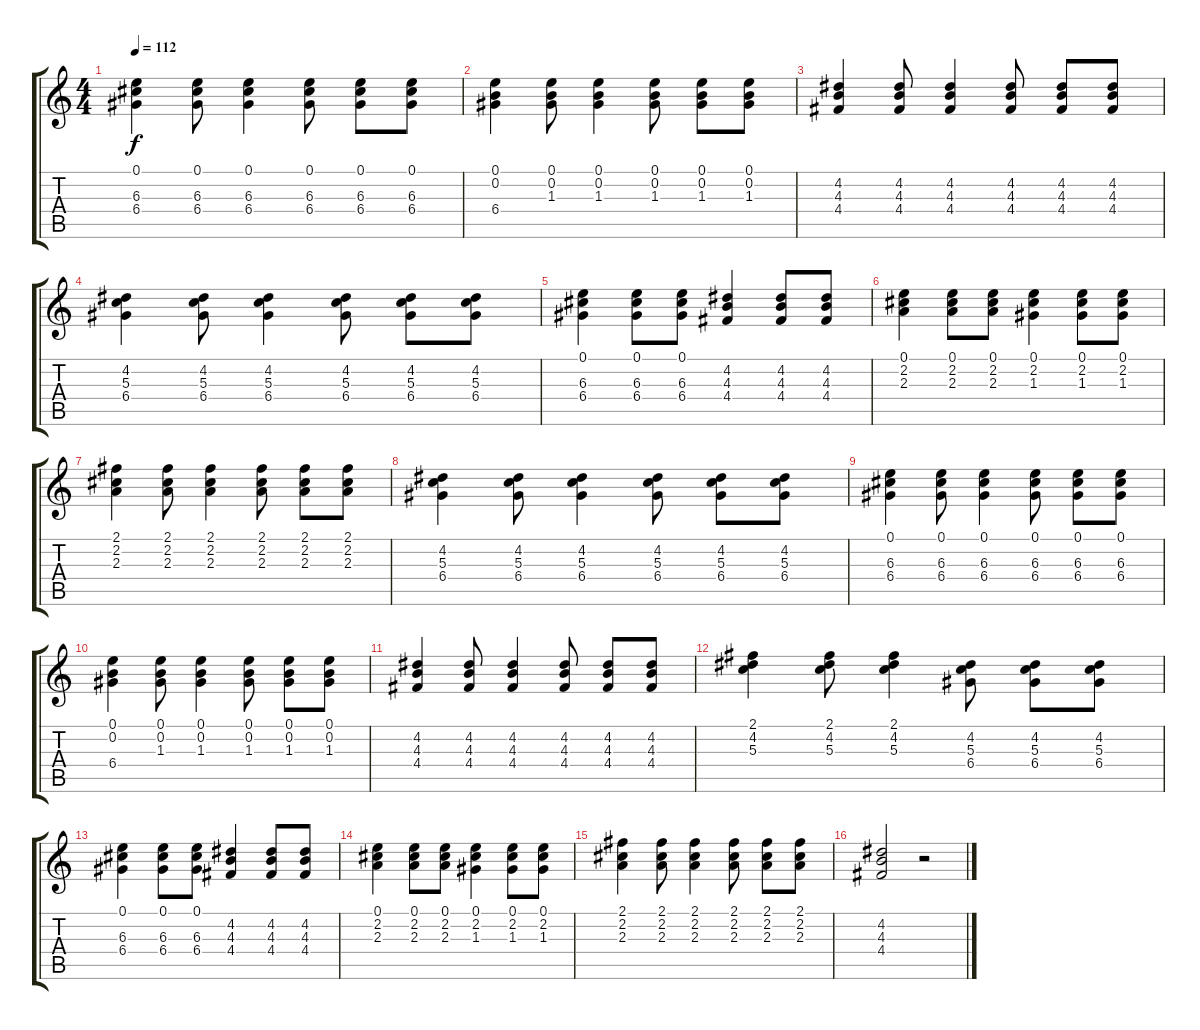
\track "" {instrument acousticguitarsteel}
\staff {score tabs}
\tuning (E4 B3 G3 D3 A2 E2) {hide}
\ts (4 4)
\tempo 112
\clef g2
\ks c
(0.1 6.3 6.4).4{dy f} (0.1 6.3 6.4).8 (0.1 6.3 6.4).4 (0.1 6.3 6.4).8 (0.1 6.3 6.4).8 (0.1 6.3 6.4).8 |
(0.1 0.2 6.4).4 (0.1 0.2 1.3).8 (0.1 0.2 1.3).4 (0.1 0.2 1.3).8 (0.1 0.2 1.3).8 (0.1 0.2 1.3).8 |
(4.2 4.3 4.4).4 (4.2 4.3 4.4).8 (4.2 4.3 4.4).4 (4.2 4.3 4.4).8 (4.2 4.3 4.4).8 (4.2 4.3 4.4).8 |
(4.2 5.3 6.4).4 (4.2 5.3 6.4).8 (4.2 5.3 6.4).4 (4.2 5.3 6.4).8 (4.2 5.3 6.4).8 (4.2 5.3 6.4).8 |
(0.1 6.3 6.4).4 (0.1 6.3 6.4).8 (0.1 6.3 6.4).8 (4.2 4.3 4.4).4 (4.2 4.3 4.4).8 (4.2 4.3 4.4).8 |
(0.1 2.2 2.3).4 (0.1 2.2 2.3).8 (0.1 2.2 2.3).8 (0.1 2.2 1.3).4 (0.1 2.2 1.3).8 (0.1 2.2 1.3).8 |
(2.1 2.2 2.3).4 (2.1 2.2 2.3).8 (2.1 2.2 2.3).4 (2.1 2.2 2.3).8 (2.1 2.2 2.3).8 (2.1 2.2 2.3).8 |
(4.2 5.3 6.4).4 (4.2 5.3 6.4).8 (4.2 5.3 6.4).4 (4.2 5.3 6.4).8 (4.2 5.3 6.4).8 (4.2 5.3 6.4).8 |
(0.1 6.3 6.4).4 (0.1 6.3 6.4).8 (0.1 6.3 6.4).4 (0.1 6.3 6.4).8 (0.1 6.3 6.4).8 (0.1 6.3 6.4).8 |
(0.1 0.2 6.4).4 (0.1 0.2 1.3).8 (0.1 0.2 1.3).4 (0.1 0.2 1.3).8 (0.1 0.2 1.3).8 (0.1 0.2 1.3).8 |
(4.2 4.3 4.4).4 (4.2 4.3 4.4).8 (4.2 4.3 4.4).4 (4.2 4.3 4.4).8 (4.2 4.3 4.4).8 (4.2 4.3 4.4).8 |
(2.1 4.2 5.3).4 (2.1 4.2 5.3).8 (2.1 4.2 5.3).4 (4.2 5.3 6.4).8 (4.2 5.3 6.4).8 (4.2 5.3 6.4).8 |
(0.1 6.3 6.4).4 (0.1 6.3 6.4).8 (0.1 6.3 6.4).8 (4.2 4.3 4.4).4 (4.2 4.3 4.4).8 (4.2 4.3 4.4).8 |
(0.1 2.2 2.3).4 (0.1 2.2 2.3).8 (0.1 2.2 2.3).8 (0.1 2.2 1.3).4 (0.1 2.2 1.3).8 (0.1 2.2 1.3).8 |
(2.1 2.2 2.3).4 (2.1 2.2 2.3).8 (2.1 2.2 2.3).4 (2.1 2.2 2.3).8 (2.1 2.2 2.3).8 (2.1 2.2 2.3).8 |
(4.2 4.3 4.4).2 r.2
